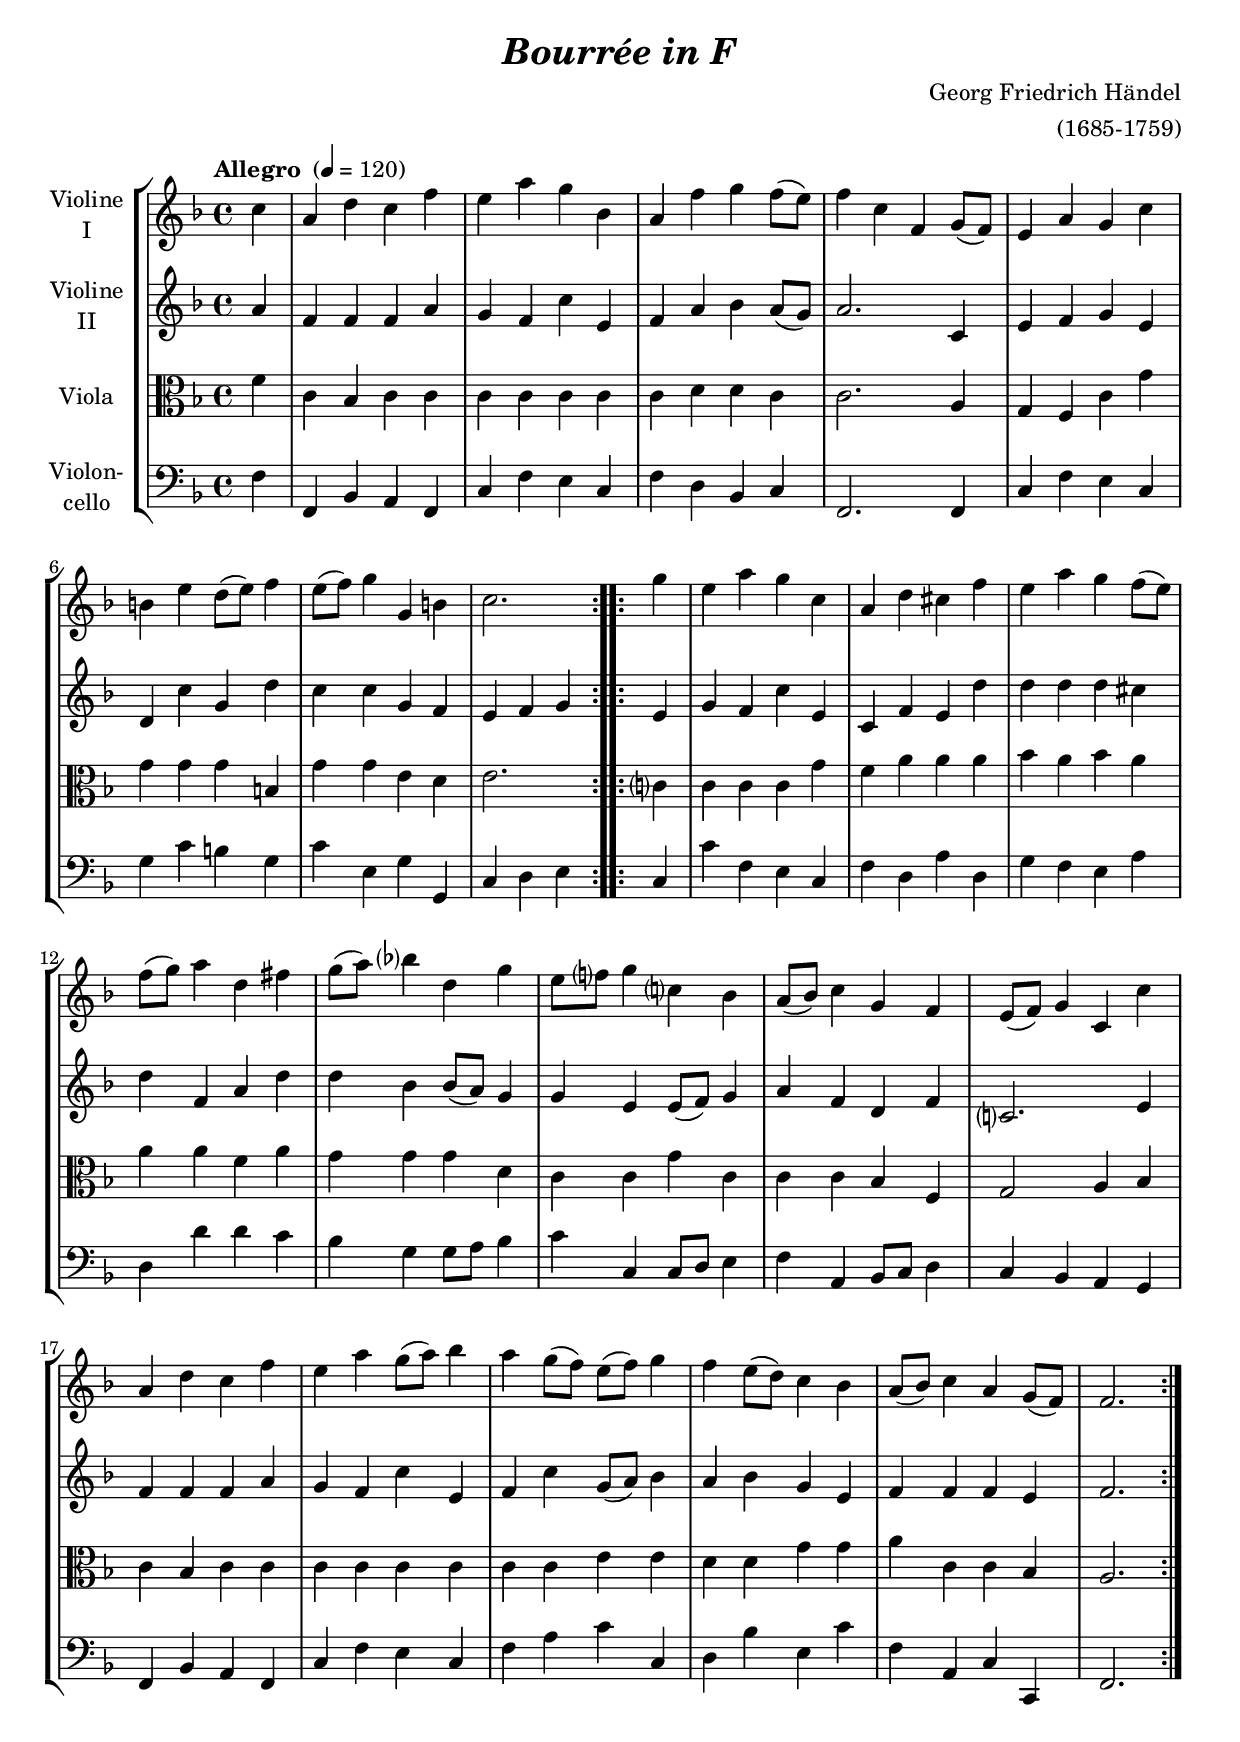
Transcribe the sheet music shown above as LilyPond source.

\version "2.18.2"
\include "deutsch.ly"
  
#(set-global-staff-size 20)

\header {
  title     = \markup \bold \italic "Bourrée in F"
  composer  = "Georg Friedrich Händel"
  arranger  = "(1685-1759)"
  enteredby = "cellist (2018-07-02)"
%  piece     = ""
}

voiceconsts = {
  \key f \major
  \time 4/4
  \clef "treble"
%  \numericTimeSignature
  \compressFullBarRests
  % Set default beaming for all staves
% \set Timing.beamExceptions = #'()
% \set Timing.baseMoment     = #(ly:make-moment 1 4)
% \set Timing.beatStructure  = #'(1 1 1)
  \tempo "Allegro " 4=120
}

micl = "clarinet"
mifl = "flute"
miob = "oboe"
mifh = "french horn"
misx = "tenor sax"
mist = "string ensemble 1"
miba = "cello"

va = \relative c'' {
  \voiceconsts

  \repeat volta 2 {
    \partial 4 c4
    a d c f
    e a g b,
    a f' g f8( e)
    f4 c f, g8( f)
    e4 a g c
    h e d8( e) f4

    e8( f) g4 g, h
    c2.
  }

  \repeat volta 2 {
    g'4
    e a g c,
    a d cis f
    e a g f8( e)
    f( g) a4 d, fis

    g8( a) b?4 d, g
    e8 f? g4 c,? b
    a8( b) c4 g f
    e8( f) g4 c, c'
    a d c f

    e a g8( a) b4
    a g8( f) e( f) g4
    f e8( d) c4 b
    a8( b) c4 a g8( f)
    f2.
  }
}

vb = \relative c'' {
  \voiceconsts

  \repeat volta 2 {
    \partial 4 a4
    f f f a
    g f c' e,
    f a b a8( g)
    a2. c,4
    e f g e
    d c' g d'

    c c g f
    e f g
  }

  \repeat volta 2 {
    e
    g f c' e,
    c f e d'
    d d d cis
    d f, a d

    d b b8( a) g4
    g e e8( f) g4
    a f d f
    c?2. e4
    f f f a

    g f c' e,
    f c' g8( a) b4
    a b g e
    f f f e
    f2.
  }
}

vc = \relative c' {
  \voiceconsts
  \clef "alto"
  
  \repeat volta 2 {
    \partial 4 f4
    c b c c
    c c c c
    c d d c
    c2. a4
    g f c' g'
    g g g h,

    g' g e d
    e2.
  }

  \repeat volta 2 {
    c?4
    c c c g'
    f a a a
    b a b a
    a a f a

    g g g d
    c c g' c,
    c c b f
    g2 a4 b
    c b c c

    c c c c
    c c e e
    d d g g
    a c, c b
    a2.
  }
}

vd = \relative c {
  \voiceconsts
  \clef "bass"
  
  \repeat volta 2 {
    \partial 4 f4
    f, b a f
    c' f e c
    f d b c
    f,2. f4
    c' f e c
    g' c h g

    c e, g g,
    c d e
  }

  \repeat volta 2 {
    c
    c' f, e c
    f d a' d,
    g f e a
    d, d' d c

    b g g8 a b4
    c c, c8 d e4
    f a, b8 c d4
    c b a g
    f b a f

    c' f e c
    f a c c,
    d b' e, c'
    f, a, c c,
    f2.
  }
}


music = \new StaffGroup <<
      \new Staff {
	\set Staff.midiInstrument = \mist
	\set Staff.instrumentName = \markup \center-column { "Violine" "I" }
	\transpose f f { \va }
      }

      \new Staff {
	\set Staff.midiInstrument = \mist
	\set Staff.instrumentName = \markup \center-column { "Violine" "II" }
	\transpose f f { \vb }
      }

      \new Staff {
	\set Staff.midiInstrument = \mist
	\set Staff.instrumentName = \markup \center-column { "Viola" }
	\transpose f f { \vc }
      }

      \new Staff {
	\set Staff.midiInstrument = \miba
	\set Staff.instrumentName = \markup \center-column { "Violon-" "cello" }
	\transpose f f { \vd }
      }
>>

\book {
  \score {
    \music
    \layout {}
  }

  \score {
    \unfoldRepeats \music

    \midi {
      \context {
        \Score
      }
    }
  }
}
